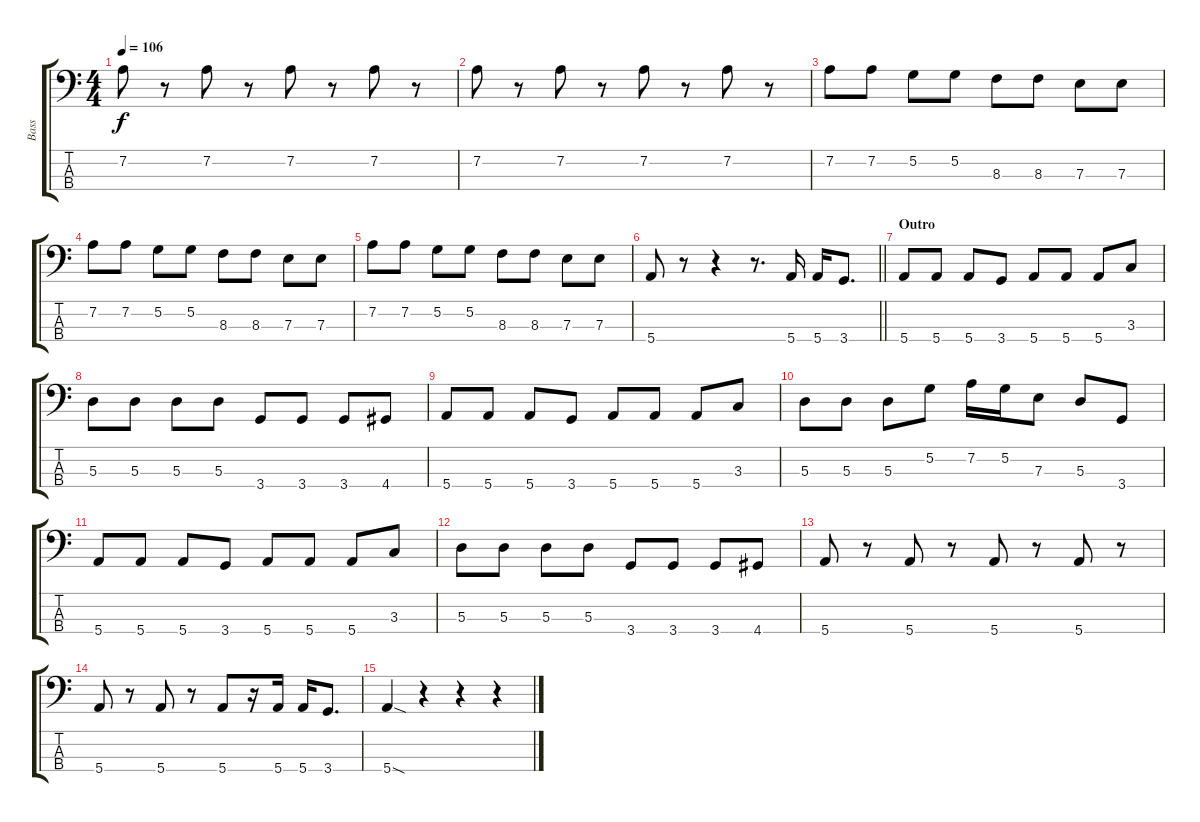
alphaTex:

\track ("Bass" "Bass") {instrument electricbasspick}
\staff {score tabs}
\tuning (G2 D2 A1 E1) {hide}
\ts (4 4)
\tempo 106
\clef f4
\ks c
7.2.8{dy f} r.8 7.2.8 r.8 7.2.8 r.8 7.2.8 r.8 |
7.2.8 r.8 7.2.8 r.8 7.2.8 r.8 7.2.8 r.8 |
7.2.8 7.2.8 5.2.8 5.2.8 8.3.8 8.3.8 7.3.8 7.3.8 |
7.2.8 7.2.8 5.2.8 5.2.8 8.3.8 8.3.8 7.3.8 7.3.8 |
7.2.8 7.2.8 5.2.8 5.2.8 8.3.8 8.3.8 7.3.8 7.3.8 |
\barLineRight lightlight
5.4.8 r.8 r.4 r.8{d} 5.4.16 5.4.16 3.4.8{d} |
\section ("" "Outro")
5.4.8 5.4.8 5.4.8 3.4.8 5.4.8 5.4.8 5.4.8 3.3.8 |
5.3.8 5.3.8 5.3.8 5.3.8 3.4.8 3.4.8 3.4.8 4.4.8 |
5.4.8 5.4.8 5.4.8 3.4.8 5.4.8 5.4.8 5.4.8 3.3.8 |
5.3.8 5.3.8 5.3.8 5.2.8 7.2.16 5.2.16 7.3.8 5.3.8 3.4.8 |
5.4.8 5.4.8 5.4.8 3.4.8 5.4.8 5.4.8 5.4.8 3.3.8 |
5.3.8 5.3.8 5.3.8 5.3.8 3.4.8 3.4.8 3.4.8 4.4.8 |
5.4.8 r.8 5.4.8 r.8 5.4.8 r.8 5.4.8 r.8 |
5.4.8 r.8 5.4.8 r.8 5.4.8 r.16 5.4.16 5.4.16 3.4.8{d} |
5.4{sod}.4 r.4 r.4 r.4
